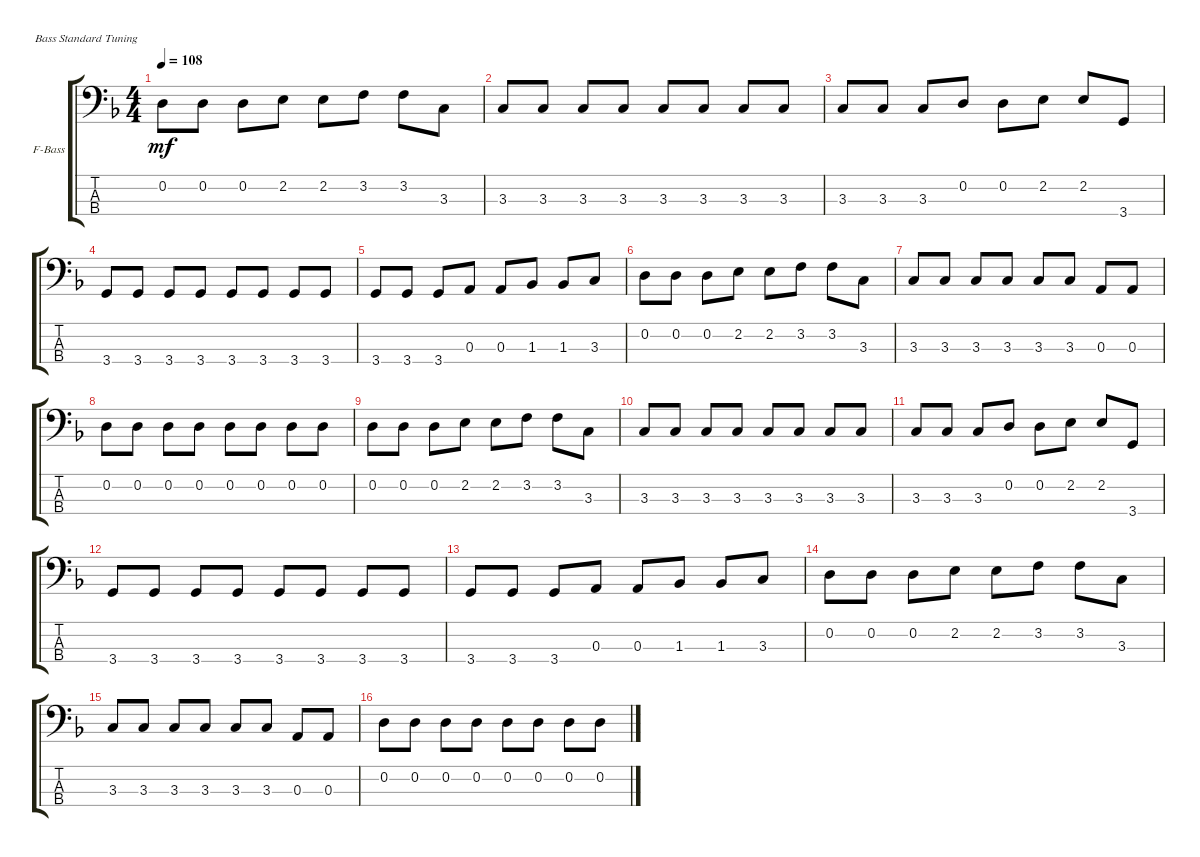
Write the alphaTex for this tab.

\bracketExtendMode groupsimilarinstruments
\firstSystemTrackNameOrientation horizontal
\otherSystemsTrackNameOrientation horizontal
\track ("Adele - Set Fire To The Rain" "F-Bass") {instrument acousticbass}
\staff {score tabs}
\tuning (G2 D2 A1 E1)
\ts (4 4)
\tempo 108
\clef f4
\ks f
0.2.8{dy mf} 0.2.8 0.2.8 2.2.8 2.2.8 3.2.8 3.2.8 3.3.8 |
3.3.8 3.3.8 3.3.8 3.3.8 3.3.8 3.3.8 3.3.8 3.3.8 |
3.3.8 3.3.8 3.3.8 0.2.8 0.2.8 2.2.8 2.2.8 3.4.8 |
3.4.8 3.4.8 3.4.8 3.4.8 3.4.8 3.4.8 3.4.8 3.4.8 |
3.4.8 3.4.8 3.4.8 0.3.8 0.3.8 1.3.8 1.3.8 3.3.8 |
0.2.8 0.2.8 0.2.8 2.2.8 2.2.8 3.2.8 3.2.8 3.3.8 |
3.3.8 3.3.8 3.3.8 3.3.8 3.3.8 3.3.8 0.3.8 0.3.8 |
0.2.8 0.2.8 0.2.8 0.2.8 0.2.8 0.2.8 0.2.8 0.2.8 |
0.2.8 0.2.8 0.2.8 2.2.8 2.2.8 3.2.8 3.2.8 3.3.8 |
3.3.8 3.3.8 3.3.8 3.3.8 3.3.8 3.3.8 3.3.8 3.3.8 |
3.3.8 3.3.8 3.3.8 0.2.8 0.2.8 2.2.8 2.2.8 3.4.8 |
3.4.8 3.4.8 3.4.8 3.4.8 3.4.8 3.4.8 3.4.8 3.4.8 |
3.4.8 3.4.8 3.4.8 0.3.8 0.3.8 1.3.8 1.3.8 3.3.8 |
0.2.8 0.2.8 0.2.8 2.2.8 2.2.8 3.2.8 3.2.8 3.3.8 |
3.3.8 3.3.8 3.3.8 3.3.8 3.3.8 3.3.8 0.3.8 0.3.8 |
0.2.8 0.2.8 0.2.8 0.2.8 0.2.8 0.2.8 0.2.8 0.2.8
